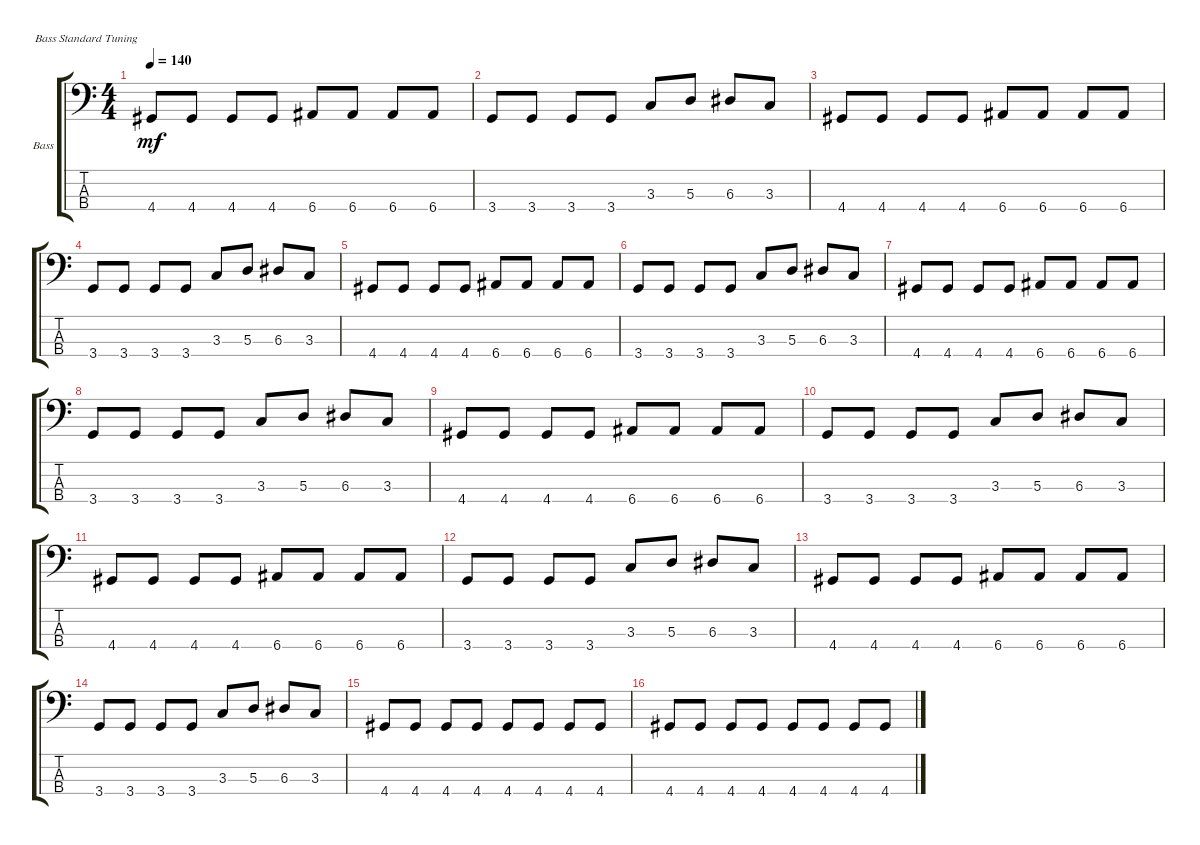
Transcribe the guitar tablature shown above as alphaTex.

\bracketExtendMode groupsimilarinstruments
\firstSystemTrackNameOrientation horizontal
\otherSystemsTrackNameOrientation horizontal
\track ("Bass" "Bass") {instrument synthbass1}
\staff {score tabs}
\tuning (G2 D2 A1 E1)
\ts (4 4)
\tempo 140
\clef f4
\scale
0.25142
\ks c
4.4.8{dy mf} 4.4.8 4.4.8 4.4.8 6.4.8 6.4.8 6.4.8 6.4.8 |
\scale
0.24858 3.4.8 3.4.8 3.4.8 3.4.8 3.3.8 5.3.8 6.3.8 3.3.8 |
\scale
0.25142 4.4.8 4.4.8 4.4.8 4.4.8 6.4.8 6.4.8 6.4.8 6.4.8 |
\scale
0.24858 3.4.8 3.4.8 3.4.8 3.4.8 3.3.8 5.3.8 6.3.8 3.3.8 |
\scale
0.25142 4.4.8 4.4.8 4.4.8 4.4.8 6.4.8 6.4.8 6.4.8 6.4.8 |
\scale
0.24858 3.4.8 3.4.8 3.4.8 3.4.8 3.3.8 5.3.8 6.3.8 3.3.8 |
\scale
0.25142 4.4.8 4.4.8 4.4.8 4.4.8 6.4.8 6.4.8 6.4.8 6.4.8 |
\scale
0.24858 3.4.8 3.4.8 3.4.8 3.4.8 3.3.8 5.3.8 6.3.8 3.3.8 |
\scale
0.25142 4.4.8 4.4.8 4.4.8 4.4.8 6.4.8 6.4.8 6.4.8 6.4.8 |
\scale
0.24858 3.4.8 3.4.8 3.4.8 3.4.8 3.3.8 5.3.8 6.3.8 3.3.8 |
\scale
0.25142 4.4.8 4.4.8 4.4.8 4.4.8 6.4.8 6.4.8 6.4.8 6.4.8 |
\scale
0.24858 3.4.8 3.4.8 3.4.8 3.4.8 3.3.8 5.3.8 6.3.8 3.3.8 |
\scale
0.261834 4.4.8 4.4.8 4.4.8 4.4.8 6.4.8 6.4.8 6.4.8 6.4.8 |
\scale
0.258876 3.4.8 3.4.8 3.4.8 3.4.8 3.3.8 5.3.8 6.3.8 3.3.8 |
\scale
0.239645 4.4.8 4.4.8 4.4.8 4.4.8 4.4.8 4.4.8 4.4.8 4.4.8 |
\scale
0.239645 4.4.8 4.4.8 4.4.8 4.4.8 4.4.8 4.4.8 4.4.8 4.4.8
